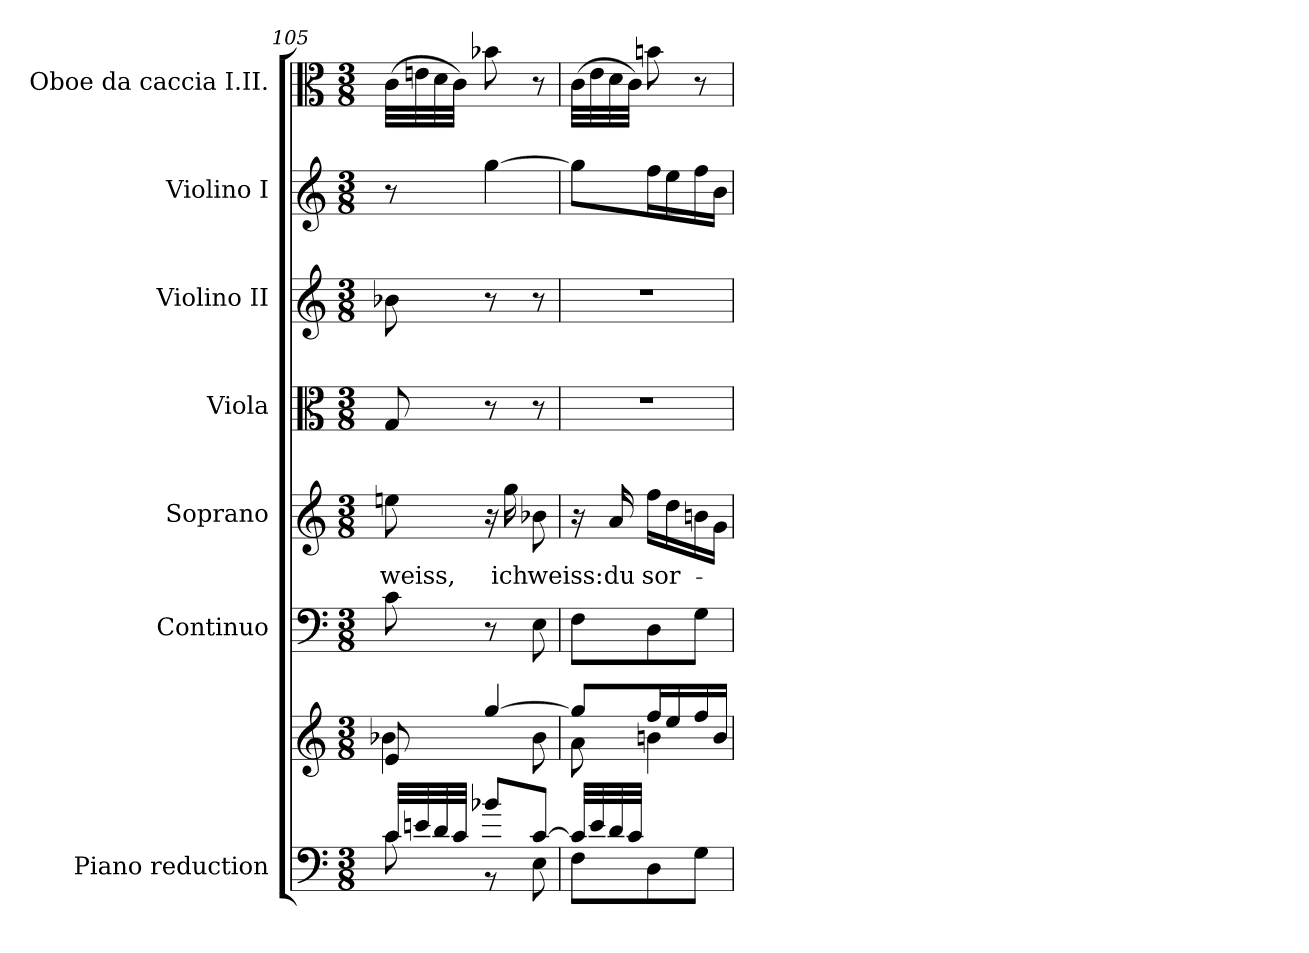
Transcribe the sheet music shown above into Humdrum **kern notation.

**kern	**kern	**kern	**kern	**text	**kern	**kern	**kern	**kern
*part7	*part7	*part6	*part5	*part5	*part4	*part3	*part2	*part1
*staff8	*staff7	*staff6	*staff5	*staff5	*staff4	*staff3	*staff2	*staff1
*I"Piano reduction	*	*I"Continuo	*I"Soprano	*	*I"Viola	*I"Violino II	*I"Violino I	*I"Oboe da caccia I.II.
*I'Pno	*	*	*	*	*I'Vla	*I'Vln	*I'Vln	*I'Ob
*clefF4	*clefG2	*clefF4	*clefG2	*	*clefC3	*clefG2	*clefG2	*clefC3
*k[]	*k[]	*k[]	*k[]	*	*k[]	*k[]	*k[]	*k[]
*M3/8	*M3/8	*M3/8	*M3/8	*	*M3/8	*M3/8	*M3/8	*M3/8
=105	=105	=105	=105	=105	=105	=105	=105	=105
*^	*^	*	*	*	*	*	*	*
!	!	!	!	!	!	!LO:LY:b	!	!	!	!
32c/LLL	8c\	8e/	4b-X\	8c\	8een\	weiss,	8G/	8b-X\	8r	(>32c\LLL
32en/	.	.	.	.	.	.	.	.	.	32en\
32d/	.	.	.	.	.	.	.	.	.	32d\
32c/JJJ	.	.	.	.	.	.	.	.	.	32c\JJJ)
8b-X/L	8r	[4gg/	.	8r	16r	.	8r	8r	[4gg\	8b-X\
!	!	!	!	!	!	!LO:LY:b	!	!	!	!
.	.	.	.	.	16gg\	ich	.	.	.	.
!	!	!	!	!	!	!LO:LY:b	!	!	!	!
[8c/J	8E\	.	8b-\	8E\	8b-X\	weiss:	8r	8r	.	8r
=106	=106	=106	=106	=106	=106	=106	=106	=106	=106	=106
32c/LLL]	8F\L	8gg/L]	8a\	8F\L	16r	.	4.r	4.r	8gg\L]	(>32c\LLL
32e/	.	.	.	.	.	.	.	.	.	32e\
!	!	!	!	!	!	!LO:LY:b	!	!	!	!
32d/	.	.	.	.	16a/	du	.	.	.	32d\
32c/JJJ	.	.	.	.	.	.	.	.	.	32c\JJJ)
!	!	!	!	!	!	!LO:LY:b	!	!	!	!
4ryy	8D\	16ff/L	4bn\	8D\	16ff\LL	sor-	.	.	16ff\L	8bn\
.	.	16ee/	.	.	16dd\	.	.	.	16ee\	.
.	8G\J	16ff/	.	8G\J	16bn\	.	.	.	16ff\	8r
.	.	16b/JJ	.	.	16g\JJ	.	.	.	16b\JJ	.
*v	*v	*	*	*	*	*	*	*	*	*
*	*v	*v	*	*	*	*	*	*	*
=	=	=	=	=	=	=	=	=
*-	*-	*-	*-	*-	*-	*-	*-	*-
